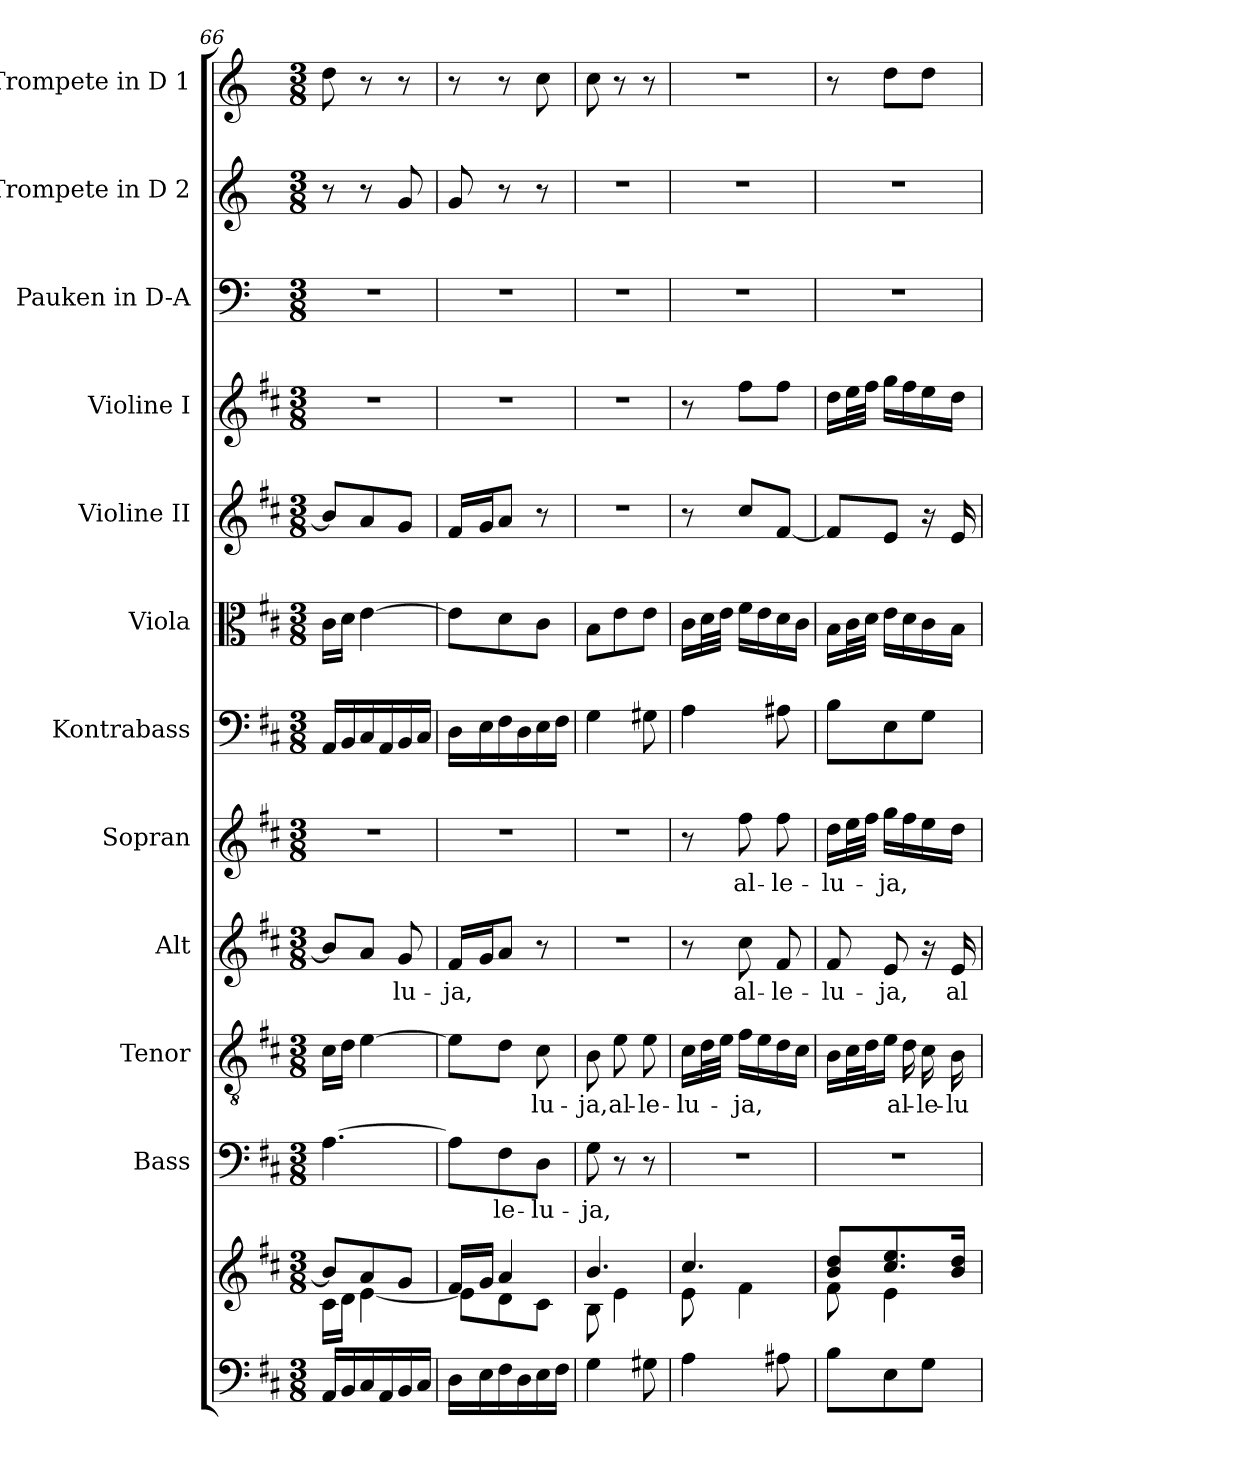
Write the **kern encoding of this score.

**kern	**kern	**kern	**text	**kern	**text	**kern	**text	**kern	**text	**kern	**kern	**kern	**kern	**kern	**kern	**kern
*part12	*part12	*part11	*part11	*part10	*part10	*part9	*part9	*part8	*part8	*part7	*part6	*part5	*part4	*part3	*part2	*part1
*staff13	*staff12	*staff11	*staff11	*staff10	*staff10	*staff9	*staff9	*staff8	*staff8	*staff7	*staff6	*staff5	*staff4	*staff3	*staff2	*staff1
*	*	*I"Bass	*	*I"Tenor	*	*I"Alt	*	*I"Sopran	*	*I"Kontrabass	*I"Viola	*I"Violine II	*I"Violine I	*I"Pauken in D-A	*I"Trompete in D 2	*I"Trompete in D 1
*	*	*I'B.	*	*I'T.	*	*I'A.	*	*I'S.	*	*I'Kb.	*I'Vla.	*I'Vl. II	*I'Vl. I	*I'Pauk.	*I'Trp. D 2	*I'Trp. D 1
*clefF4	*clefG2	*clefF4	*	*clefGv2	*	*clefG2	*	*clefG2	*	*clefF4	*clefC3	*clefG2	*clefG2	*clefF4	*clefG2	*clefG2
*	*	*	*	*	*	*	*	*	*	*ITrd7c12	*	*	*	*ITrd-1c-2	*ITrd-1c-2	*ITrd-1c-2
*k[f#c#]	*k[f#c#]	*k[f#c#]	*	*k[f#c#]	*	*k[f#c#]	*	*k[f#c#]	*	*k[f#c#]	*k[f#c#]	*k[f#c#]	*k[f#c#]	*k[f#c#]	*k[f#c#]	*k[f#c#]
*D:	*D:	*D:	*	*D:	*	*D:	*	*D:	*	*D:	*D:	*D:	*D:	*D:	*D:	*D:
*M3/8	*M3/8	*M3/8	*	*M3/8	*	*M3/8	*	*M3/8	*	*M3/8	*M3/8	*M3/8	*M3/8	*M3/8	*M3/8	*M3/8
=66	=66	=66	=66	=66	=66	=66	=66	=66	=66	=66	=66	=66	=66	=66	=66	=66
*	*^	*	*	*	*	*	*	*	*	*	*	*	*	*	*	*
16AA/LL	8b/L]	16c#\LL	[4.A\	.	16c#\LL	.	8b/L]	.	4.r	.	16AAA/LL	16c#\LL	8b/L]	4.r	4.r	8r	8ee\
16BB/	.	16d\JJ	.	.	16d\JJ	.	.	.	.	.	16BBB/	16d\JJ	.	.	.	.	.
16C#/	8a/	[<4e\	.	.	[4e\	.	8a/J	.	.	.	16CC#/	[4e\	8a/	.	.	8r	8r
16AA/	.	.	.	.	.	.	.	.	.	.	16AAA/	.	.	.	.	.	.
!	!	!	!	!	!	!	!	!LO:LY:b	!	!	!	!	!	!	!	!	!
16BB/	8g/J	.	.	.	.	.	8g/	-lu-	.	.	16BBB/	.	8g/J	.	.	8a/	8r
16C#/JJ	.	.	.	.	.	.	.	.	.	.	16CC#/JJ	.	.	.	.	.	.
=67	=67	=67	=67	=67	=67	=67	=67	=67	=67	=67	=67	=67	=67	=67	=67	=67	=67
!	!	!	!	!	!	!	!	!LO:LY:b	!	!	!	!	!	!	!	!	!
16D\LL	16f#/LL	8e\L]	8A\L]	.	8e\L]	.	16f#/LL	-ja,	4.r	.	16DD\LL	8e\L]	16f#/LL	4.r	4.r	8a/	8r
16E\	16g/JJ	.	.	.	.	.	16g/J	.	.	.	16EE\	.	16g/J	.	.	.	.
!	!	!	!	!LO:LY:b	!	!	!	!	!	!	!	!	!	!	!	!	!
16F#\	4a/	8d\	8F#\	-le-	8d\J	.	8a/J	.	.	.	16FF#\	8d\	8a/J	.	.	8r	8r
16D\	.	.	.	.	.	.	.	.	.	.	16DD\	.	.	.	.	.	.
!	!	!	!	!LO:LY:b	!	!LO:LY:b	!	!	!	!	!	!	!	!	!	!	!
16E\	.	8c#\J	8D\J	-lu-	8c#\	-lu-	8r	.	.	.	16EE\	8c#\J	8r	.	.	8r	8dd\
16F#\JJ	.	.	.	.	.	.	.	.	.	.	16FF#\JJ	.	.	.	.	.	.
=68	=68	=68	=68	=68	=68	=68	=68	=68	=68	=68	=68	=68	=68	=68	=68	=68	=68
!	!	!	!	!LO:LY:b	!	!LO:LY:b	!	!	!	!	!	!	!	!	!	!	!
4G\	4.b/	8B\	8G\	-ja,	8B\	-ja,	4.r	.	4.r	.	4GG\	8B\L	4.r	4.r	4.r	4.r	8dd\
!	!	!	!	!	!	!LO:LY:b	!	!	!	!	!	!	!	!	!	!	!
.	.	4e\	8r	.	8e\	al-	.	.	.	.	.	8e\	.	.	.	.	8r
!	!	!	!	!	!	!LO:LY:b	!	!	!	!	!	!	!	!	!	!	!
8G#X\	.	.	8r	.	8e\	-le-	.	.	.	.	8GG#X\	8e\J	.	.	.	.	8r
=69	=69	=69	=69	=69	=69	=69	=69	=69	=69	=69	=69	=69	=69	=69	=69	=69	=69
!	!	!	!	!	!	!LO:LY:b	!	!	!	!	!	!	!	!	!	!	!
4A\	4.cc#/	8e\	4.r	.	16c#\LL	-lu-	8r	.	8r	.	4AA\	16c#\LL	8r	8r	4.r	4.r	4.r
.	.	.	.	.	32d\L	.	.	.	.	.	.	32d\L	.	.	.	.	.
.	.	.	.	.	32e\JJJ	.	.	.	.	.	.	32e\JJJ	.	.	.	.	.
!	!	!	!	!	!	!LO:LY:b	!	!LO:LY:b	!	!LO:LY:b	!	!	!	!	!	!	!
.	.	4f#\	.	.	16f#\LL	-ja,	8cc#\	al-	8ff#\	al-	.	16f#\LL	8cc#/L	8ff#\L	.	.	.
.	.	.	.	.	16e\	.	.	.	.	.	.	16e\	.	.	.	.	.
!	!	!	!	!	!	!	!	!LO:LY:b	!	!LO:LY:b	!	!	!	!	!	!	!
8A#X\	.	.	.	.	16d\	.	8f#/	-le-	8ff#\	-le-	8AA#X\	16d\	[8f#/J	8ff#\J	.	.	.
.	.	.	.	.	16c#\JJ	.	.	.	.	.	.	16c#\JJ	.	.	.	.	.
=70	=70	=70	=70	=70	=70	=70	=70	=70	=70	=70	=70	=70	=70	=70	=70	=70	=70
!	!	!	!	!	!	!	!	!LO:LY:b	!	!LO:LY:b	!	!	!	!	!	!	!
8B\L	8b/ 8dd/L	8f#\	4.r	.	16B\LL	.	8f#/	-lu-	16dd\LL	-lu-	8BB\L	16B\LL	8f#/L]	16dd\LL	4.r	4.r	8r
.	.	.	.	.	32c#\L	.	.	.	32ee\L	.	.	32c#\L	.	32ee\L	.	.	.
.	.	.	.	.	32d\J	.	.	.	32ff#\JJJ	.	.	32d\JJJ	.	32ff#\JJJ	.	.	.
!	!	!	!	!	!	!	!	!LO:LY:b	!	!LO:LY:b	!	!	!	!	!	!	!
8E\	8.cc#/ 8.ee/	4e\	.	.	16e\JJ	.	8e/	-ja,	16gg\LL	-ja,	8EE\	16e\LL	8e/J	16gg\LL	.	.	8ee\L
!	!	!	!	!	!	!LO:LY:b	!	!	!	!	!	!	!	!	!	!	!
.	.	.	.	.	16d\	al-	.	.	16ff#\	.	.	16d\	.	16ff#\	.	.	.
!	!	!	!	!	!	!LO:LY:b	!	!	!	!	!	!	!	!	!	!	!
8G\J	.	.	.	.	16c#\	-le-	16r	.	16ee\	.	8GG\J	16c#\	16r	16ee\	.	.	8ee\J
!	!	!	!	!	!	!LO:LY:b	!	!LO:LY:b	!	!	!	!	!	!	!	!	!
.	16b/ 16dd/Jk	.	.	.	16B\	-lu-	16e/	al-	16dd\JJ	.	.	16B\JJ	16e/	16dd\JJ	.	.	.
*	*v	*v	*	*	*	*	*	*	*	*	*	*	*	*	*	*	*
=	=	=	=	=	=	=	=	=	=	=	=	=	=	=	=	=
*-	*-	*-	*-	*-	*-	*-	*-	*-	*-	*-	*-	*-	*-	*-	*-	*-
